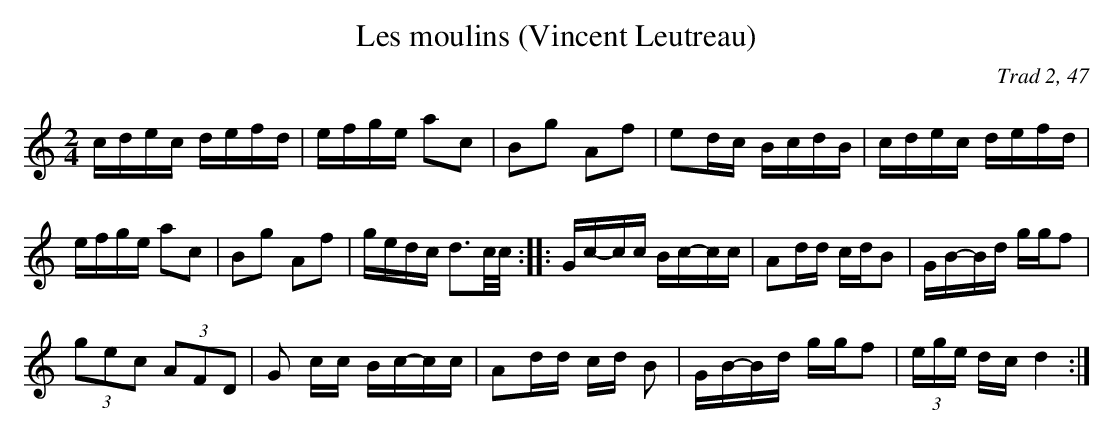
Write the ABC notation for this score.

X:1
T:Les moulins (Vincent Leutreau)
C:Trad 2, 47
M:2/4
L:1/16
K:C
cdec defd|efge a2c2|B2g2 A2f2|\
e2dc BcdB|cdec defd|
efge a2c2|B2g2 A2f2|gedc d3c/c/:|\
|:Gc-cc Bc-cc|A2dd cdB2|GB-Bd ggf2|
(3g2e2c2 (3A2F2D2|G2 cc Bc-cc|A2dd cd B2|\
GB-Bd ggf2|(3ege dc d4:|
